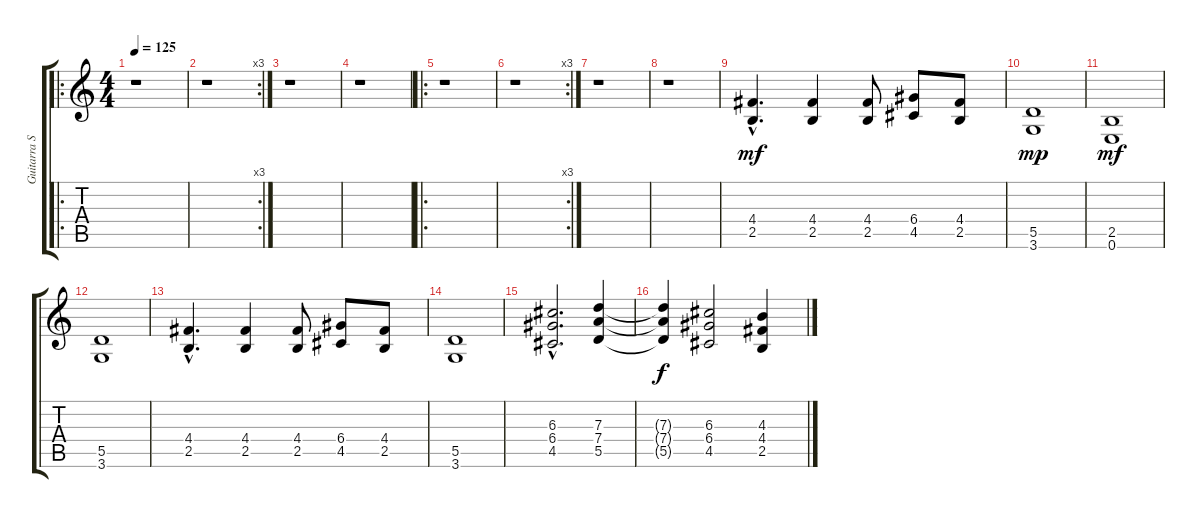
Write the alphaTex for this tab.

\track ("Guitarra Solo" "Guitarra S") {instrument overdrivenguitar}
\staff {score tabs}
\tuning (E4 B3 G3 D3 A2 E2) {hide}
\ro
\ts (4 4)
\tempo 125
\clef g2
\ks c
r.1{dy f} |
\rc 3
r.1 |
r.1 |
r.1 |
\ro
r.1 |
\rc 3
r.1 |
r.1 |
r.1 |
(4.4{hac} 2.5{hac}).4{d dy mf} (4.4 2.5).4 (4.4 2.5).8 (6.4 4.5).8 (4.4 2.5).8 |
(5.5 3.6).1{dy mp} |
(2.5 0.6).1{dy mf} |
(5.5 3.6).1 |
(4.4{hac} 2.5{hac}).4{d} (4.4 2.5).4 (4.4 2.5).8 (6.4 4.5).8 (4.4 2.5).8 |
(5.5 3.6).1 |
(6.3{hac} 6.4{hac} 4.5{hac}).2{d} (7.3 7.4 5.5).4 |
(7.3{t} 7.4{t} 5.5{t}).4{dy f} (6.3 6.4 4.5).2 (4.3 4.4 2.5).4
